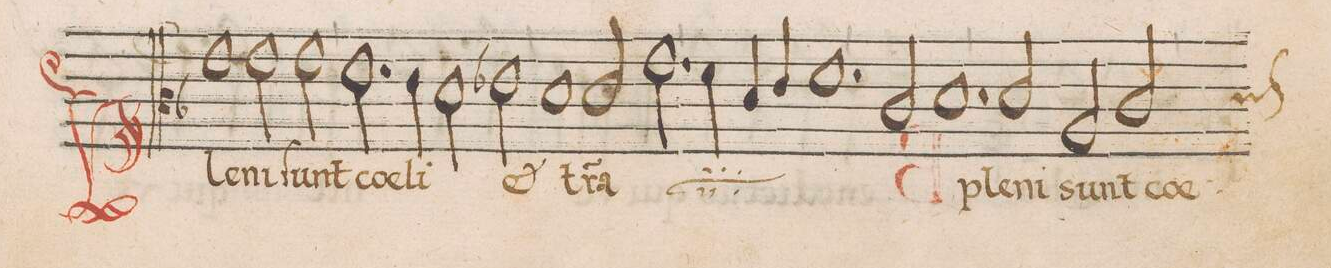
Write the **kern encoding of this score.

**kern	**text
*I"ALTVS	*
*clefC3	*
*k[b-]	*
*met(C|)	*
*M2/1	*
1g	Ple-
2g\	-ni
2g\	ſunt
=31-	=31-
2.f\	coe-
4eny\	-li
2d\	.
2e-X\	e(t)
=32-	=32-
1d	t(er)-
2d/	-ra
*	*ij
2.g\	coe-
=33-	=33-
4f\	-li
4d/	e(t)
4eny/	.
1.f	t(er)-
=34-	=34-
2c/	-ra
*	*Xij
1.d	ple-
=35-	=35-
2d/	-ni
2A/	sunt
2c/	coe-
*custos:d	*
=36-	=36-
*-	*-
